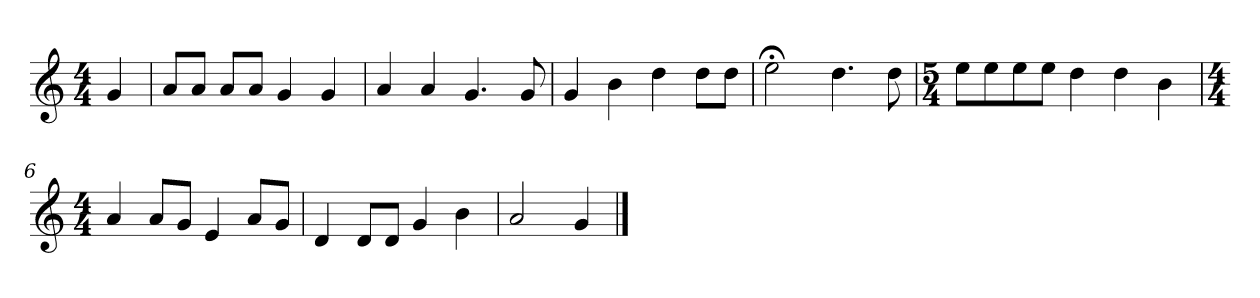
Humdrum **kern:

**kern
*part1
*staff1
*M4/4
=
4g
=1
8aL
8aJ
8aL
8aJ
4g
4g
=2
4a
4a
4.g
8g
=3
4g
4b
4dd
8ddL
8ddJ
=4
2ee;<
4.dd
8dd
=5
*M5/4
8eeL
8ee
8ee
8eeJ
4dd
4dd
4b
=6
*M4/4
4a
8aL
8gJ
4e
8aL
8gJ
=7
4d
8dL
8dJ
4g
4b
=8
2a
4g
==
*-
